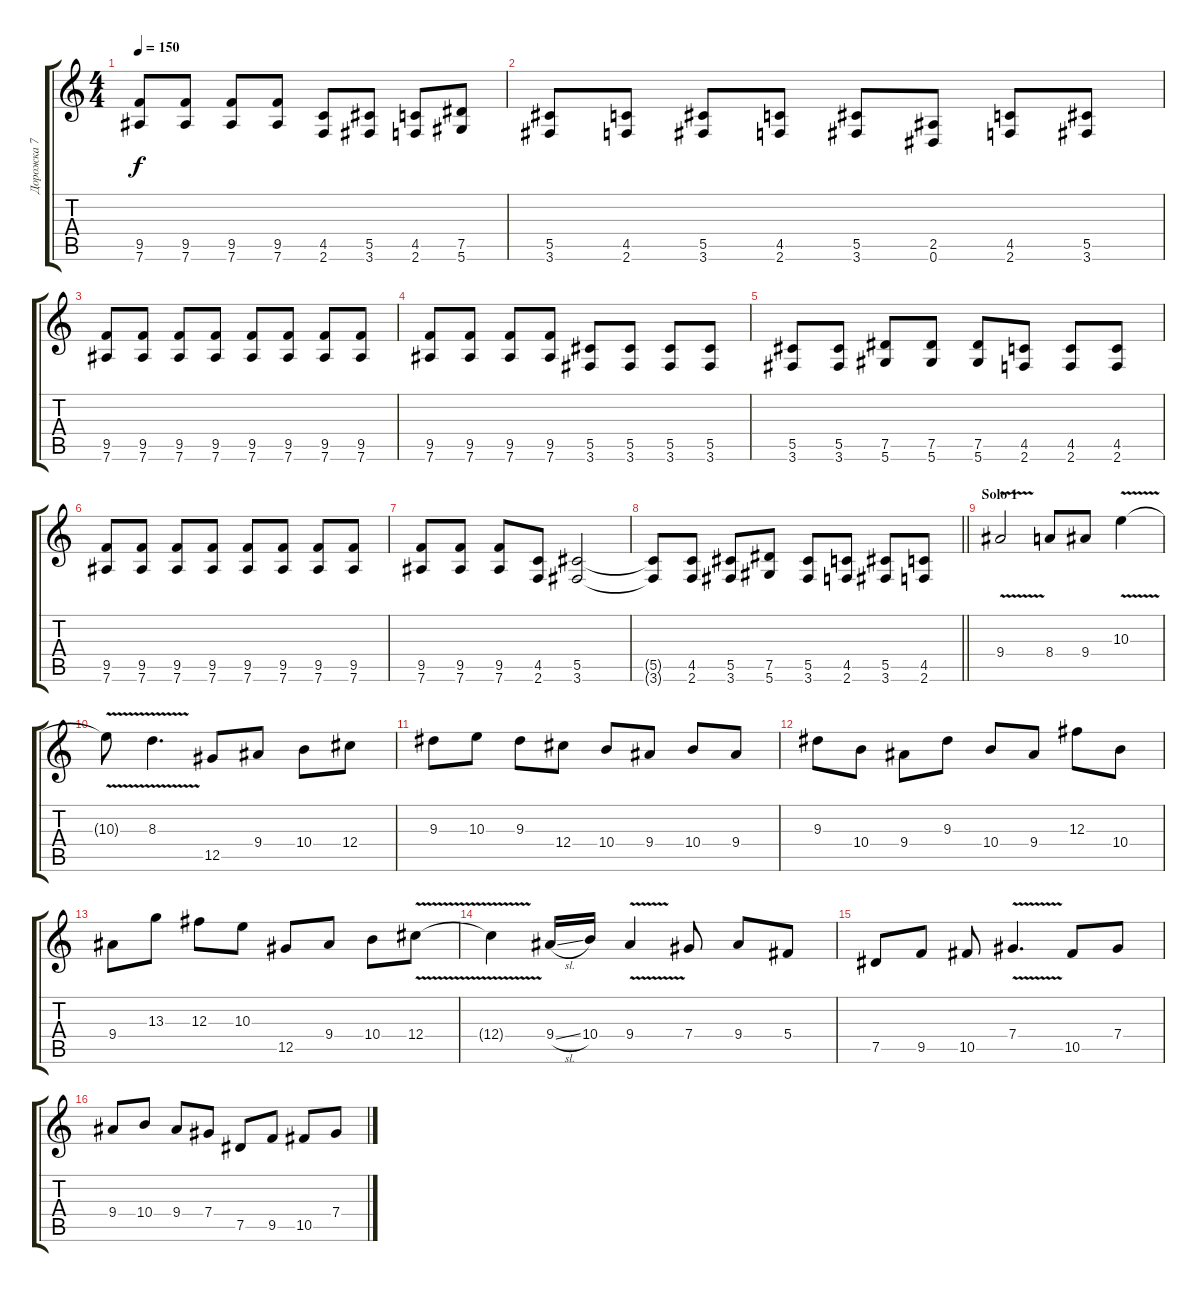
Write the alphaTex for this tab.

\track ("Дорожка 7" "Дорожка 7") {instrument distortionguitar}
\staff {score tabs}
\tuning (Eb4 Bb3 Gb3 Db3 Ab2 Eb2) {hide}
\ts (4 4)
\tempo 150
\clef g2
\ks c
(9.5 7.6).8{dy f} (9.5 7.6).8 (9.5 7.6).8 (9.5 7.6).8 (4.5 2.6).8 (5.5 3.6).8 (4.5 2.6).8 (7.5 5.6).8 |
(5.5 3.6).8 (4.5 2.6).8 (5.5 3.6).8 (4.5 2.6).8 (5.5 3.6).8 (2.5 0.6).8 (4.5 2.6).8 (5.5 3.6).8 |
(9.5 7.6).8 (9.5 7.6).8 (9.5 7.6).8 (9.5 7.6).8 (9.5 7.6).8 (9.5 7.6).8 (9.5 7.6).8 (9.5 7.6).8 |
(9.5 7.6).8 (9.5 7.6).8 (9.5 7.6).8 (9.5 7.6).8 (5.5 3.6).8 (5.5 3.6).8 (5.5 3.6).8 (5.5 3.6).8 |
(5.5 3.6).8 (5.5 3.6).8 (7.5 5.6).8 (7.5 5.6).8 (7.5 5.6).8 (4.5 2.6).8 (4.5 2.6).8 (4.5 2.6).8 |
(9.5 7.6).8 (9.5 7.6).8 (9.5 7.6).8 (9.5 7.6).8 (9.5 7.6).8 (9.5 7.6).8 (9.5 7.6).8 (9.5 7.6).8 |
(9.5 7.6).8 (9.5 7.6).8 (9.5 7.6).8 (4.5 2.6).8 (5.5 3.6).2 |
\barLineRight lightlight
(5.5{t} 3.6{t}).8 (4.5 2.6).8 (5.5 3.6).8 (7.5 5.6).8 (5.5 3.6).8 (4.5 2.6).8 (5.5 3.6).8 (4.5 2.6).8 |
\section ("" "Solo 1")
9.4{v}.2 8.4.8 9.4.8 10.3{v}.4 |
10.3{t}.8 8.3{v}.4{d} 12.5.8 9.4.8 10.4.8 12.4.8 |
9.3.8 10.3.8 9.3.8 12.4.8 10.4.8 9.4.8 10.4.8 9.4.8 |
9.3.8 10.4.8 9.4.8 9.3.8 10.4.8 9.4.8 12.3.8 10.4.8 |
9.4.8 13.3.8 12.3.8 10.3.8 12.5.8 9.4.8 10.4.8 12.4{v}.8 |
12.4{t}.4 9.4{sl}.16 10.4.16 9.4{v}.4 7.4.8 9.4.8 5.4.8 |
7.5.8 9.5.8 10.5.8 7.4{v}.4{d} 10.5.8 7.4.8 |
9.4.8 10.4.8 9.4.8 7.4.8 7.5.8 9.5.8 10.5.8 7.4.8
